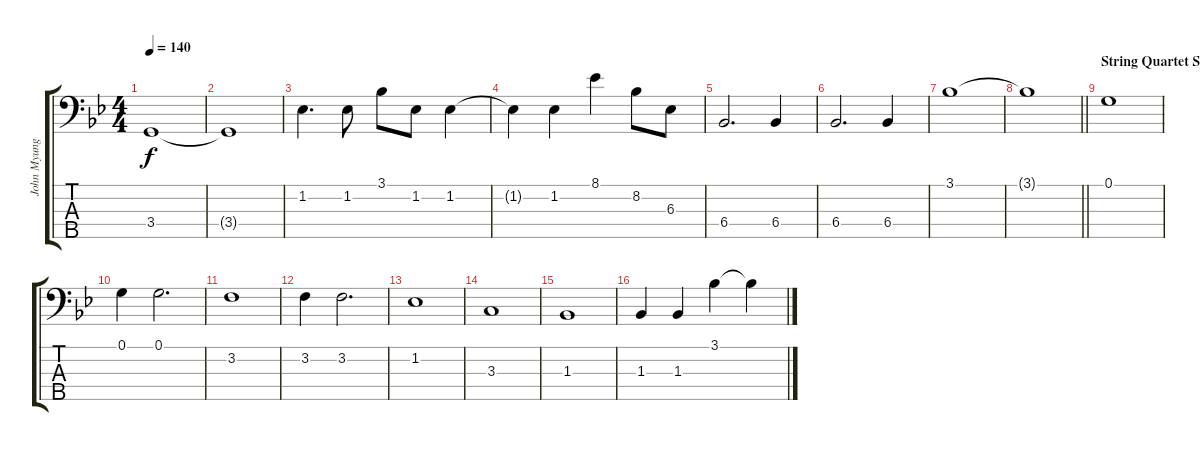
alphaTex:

\track ("John Myung" "John Myung") {instrument electricbassfinger}
\staff {score tabs}
\tuning (G2 D2 A1 E1 B0) {hide}
\ts (4 4)
\tempo 140
\clef f4
\ks bb
3.4.1{dy f} |
3.4{t}.1 |
1.2.4{d} 1.2.8 3.1.8 1.2.8 1.2.4 |
1.2{t}.4 1.2.4 8.1.4 8.2.8 6.3.8 |
6.4.2{d} 6.4.4 |
6.4.2{d} 6.4.4 |
3.1.1 |
\barLineRight lightlight
3.1{t}.1 |
\section ("" "String Quartet Solo")
0.1.1 |
0.1.4 0.1.2{d} |
3.2.1 |
3.2.4 3.2.2{d} |
1.2.1 |
3.3.1 |
1.3.1 |
1.3.4 1.3.4 3.1.4 3.1{t}.4
